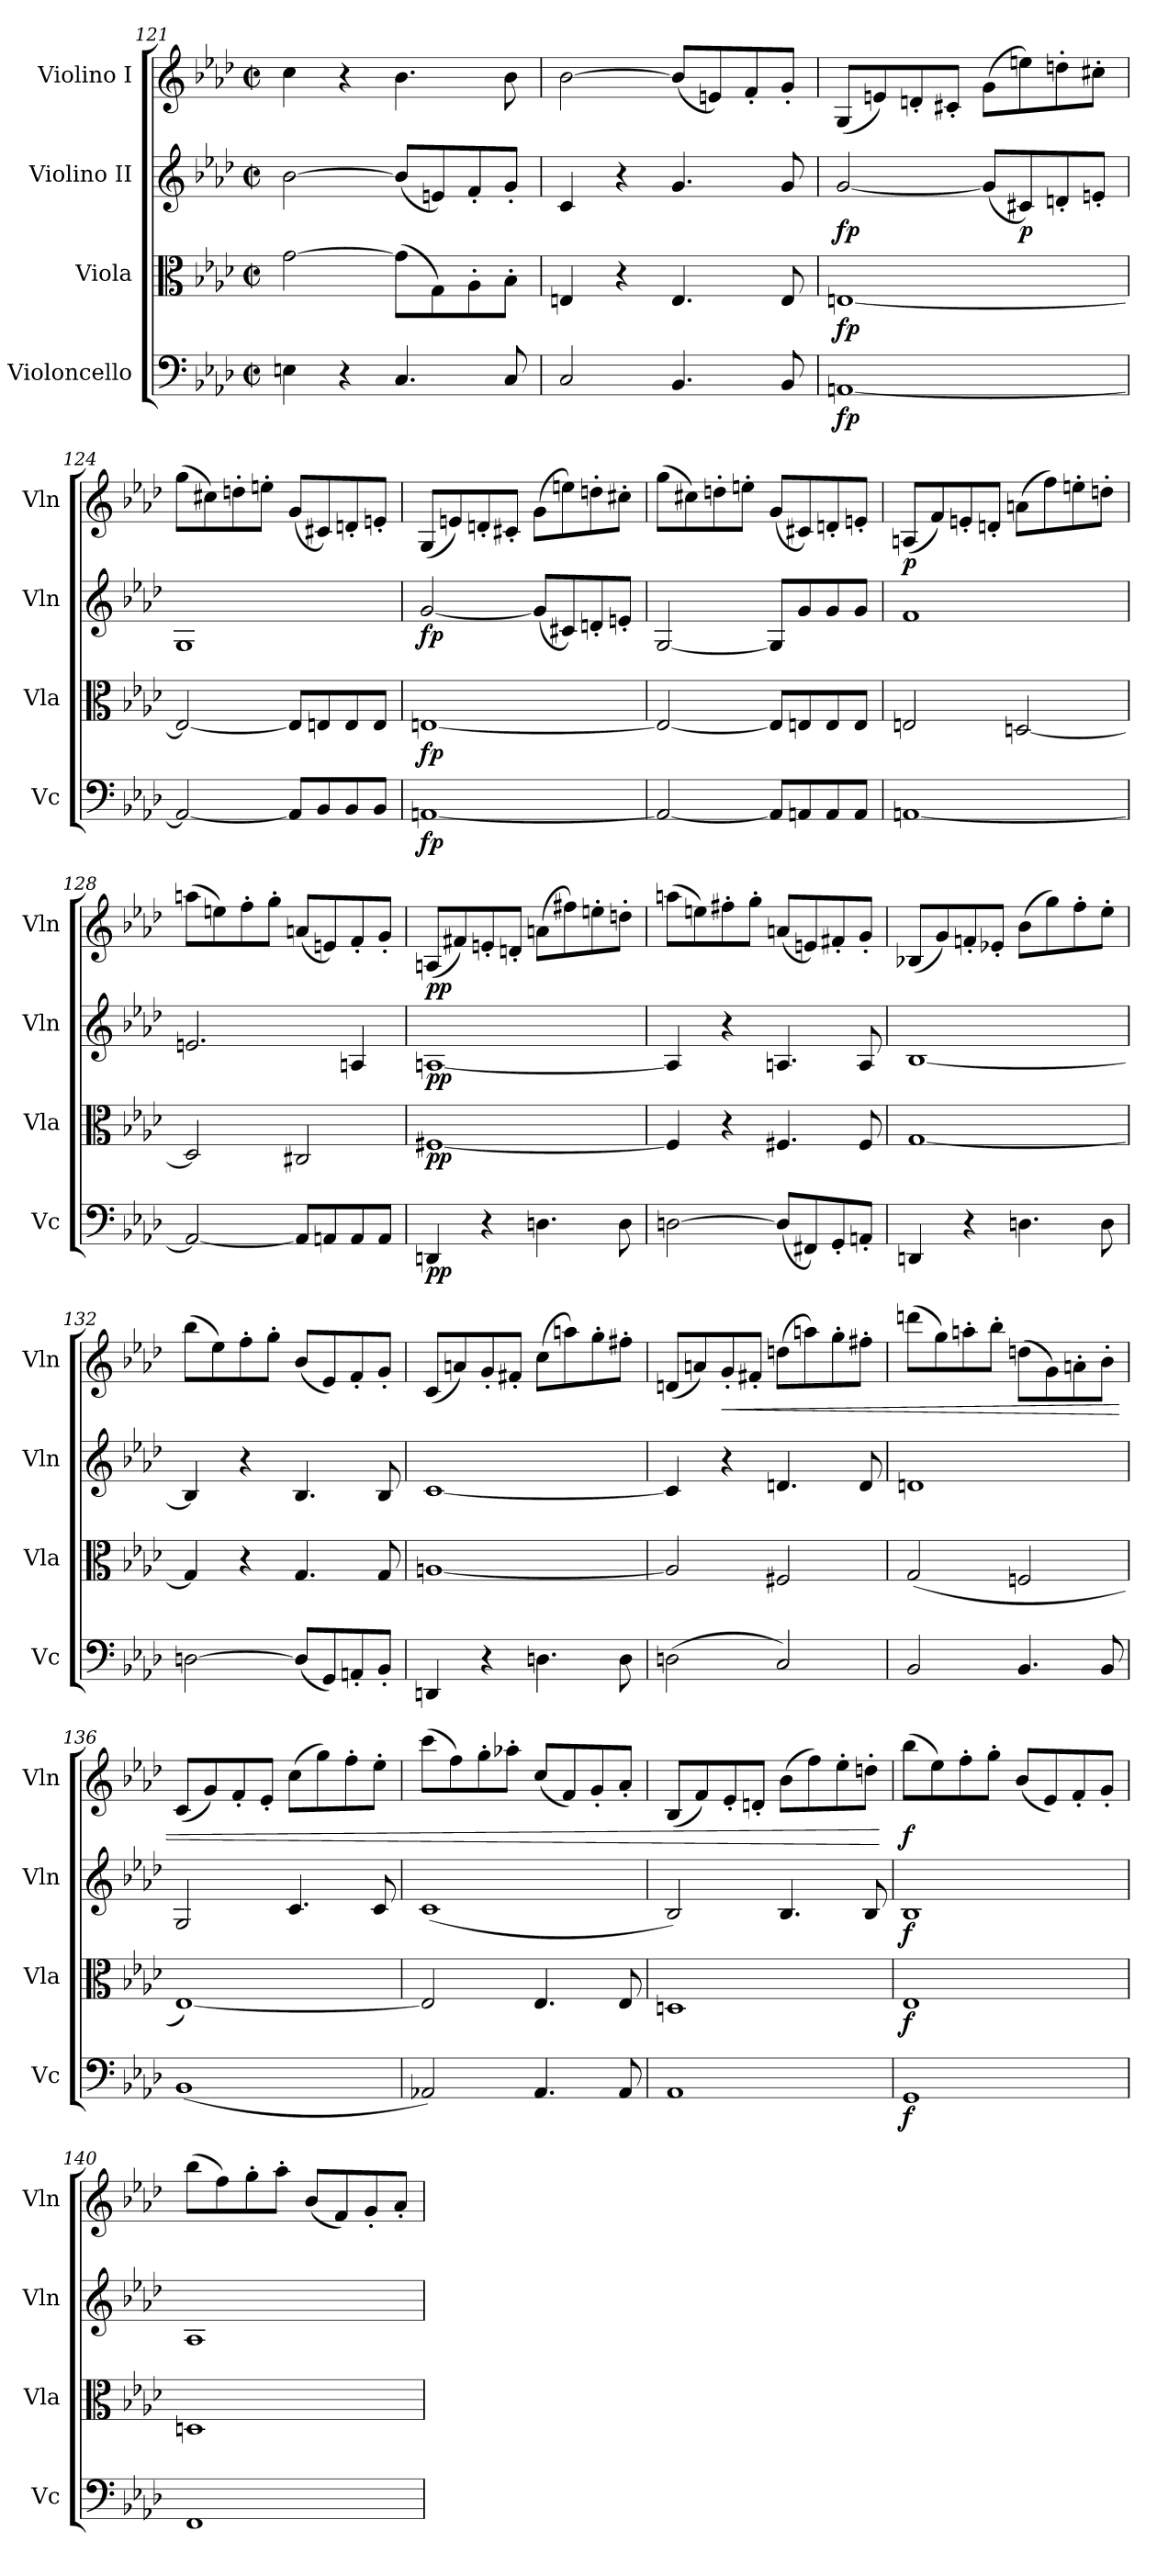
**kern	**dynam	**kern	**dynam	**kern	**dynam	**kern	**dynam
*part4	*part4	*part3	*part3	*part2	*part2	*part1	*part1
*staff4	*staff4	*staff3	*staff3	*staff2	*staff2	*staff1	*staff1
*I"Violoncello	*	*I"Viola	*	*I"Violino II	*	*I"Violino I	*
*I'Vc	*	*I'Vla	*	*I'Vln	*	*I'Vln	*
*clefF4	*	*clefC3	*	*clefG2	*	*clefG2	*
*k[b-e-a-d-]	*	*k[b-e-a-d-]	*	*k[b-e-a-d-]	*	*k[b-e-a-d-]	*
*M2/2	*	*M2/2	*	*M2/2	*	*M2/2	*
*met(c|)	*	*met(c|)	*	*met(c|)	*	*met(c|)	*
=121	=121	=121	=121	=121	=121	=121	=121
4En\	.	[2g\	.	[2b-\	.	4cc\	.
4r	.	.	.	.	.	4r	.
4.C/	.	(8g\L]	.	(8b-/L]	.	4.b-\	.
.	.	8G\)	.	8en/)	.	.	.
.	.	8A-'\	.	8f'/	.	.	.
8C/	.	8B-'\J	.	8g'/J	.	8b-\	.
=122	=122	=122	=122	=122	=122	=122	=122
2C/	.	4En/	.	4c/	.	[2b-\	.
.	.	4r	.	4r	.	.	.
4.BB-/	.	4.E/	.	4.g/	.	(8b-/L]	.
.	.	.	.	.	.	8en/)	.
.	.	.	.	.	.	8f'/	.
8BB-/	.	8E/	.	8g/	.	8g'/J	.
!!LO:LB:g=z
=123	=123	=123	=123	=123	=123	=123	=123
!	!LO:DY:b	!	!LO:DY:b	!	!LO:DY:b	!	!
[1AAn	fp	[1En	fp	[2g/	fp	(8G/L	.
.	.	.	.	.	.	8en/)	.
.	.	.	.	.	.	8dn'/	.
.	.	.	.	.	.	8c#X'/J	.
.	.	.	.	(8g/L]	.	(8g\L	.
!	!	!	!	!	!LO:DY:b	!	!
.	.	.	.	8c#X/)	p	8een\)	.
.	.	.	.	8dn'/	.	8ddn'\	.
.	.	.	.	8en'/J	.	8cc#X'\J	.
=124	=124	=124	=124	=124	=124	=124	=124
2AA/_	.	2E/_	.	1G	.	(8gg\L	.
.	.	.	.	.	.	8cc#X\)	.
.	.	.	.	.	.	8ddn'\	.
.	.	.	.	.	.	8een'\J	.
8AA/L]	.	8E/L]	.	.	.	(8g/L	.
8BB-/	.	8En/	.	.	.	8c#X/)	.
8BB-/	.	8E/	.	.	.	8dn'/	.
8BB-/J	.	8E/J	.	.	.	8en'/J	.
=125	=125	=125	=125	=125	=125	=125	=125
!	!LO:DY:b	!	!LO:DY:b	!	!LO:DY:b	!	!
[1AAn	fp	[1En	fp	[2g/	fp	(8G/L	.
.	.	.	.	.	.	8en/)	.
.	.	.	.	.	.	8dn'/	.
.	.	.	.	.	.	8c#X'/J	.
.	.	.	.	(8g/L]	.	(8g\L	.
.	.	.	.	8c#X/)	.	8een\)	.
.	.	.	.	8dn'/	.	8ddn'\	.
.	.	.	.	8en'/J	.	8cc#X'\J	.
=126	=126	=126	=126	=126	=126	=126	=126
2AA/_	.	2E/_	.	[2G/	.	(8gg\L	.
.	.	.	.	.	.	8cc#X\)	.
.	.	.	.	.	.	8ddn'\	.
.	.	.	.	.	.	8een'\J	.
8AA/L]	.	8E/L]	.	8G/L]	.	(8g/L	.
8AAn/	.	8En/	.	8g/	.	8c#X/)	.
8AA/	.	8E/	.	8g/	.	8dn'/	.
8AA/J	.	8E/J	.	8g/J	.	8en'/J	.
!!LO:LB:g=z
=127	=127	=127	=127	=127	=127	=127	=127
!	!LO:DY:b	!	!LO:DY:b	!	!LO:DY:b	!	!LO:DY:b
[1AAn	other-dynamics	2En/	other-dynamics	1f	other-dynamics	(8An/L	p
.	.	.	.	.	.	8f/)	.
.	.	.	.	.	.	8en'/	.
.	.	.	.	.	.	8dn'/J	.
.	.	[2Dn/	.	.	.	(8an\L	.
.	.	.	.	.	.	8ff\)	.
.	.	.	.	.	.	8een'\	.
.	.	.	.	.	.	8ddn'\J	.
=128	=128	=128	=128	=128	=128	=128	=128
2AA/_	.	2D/]	.	2.en/	.	(8aan\L	.
.	.	.	.	.	.	8een\)	.
.	.	.	.	.	.	8ff'\	.
.	.	.	.	.	.	8gg'\J	.
8AA/L]	.	2C#X/	.	.	.	(8an/L	.
8AAn/	.	.	.	.	.	8en/)	.
8AA/	.	.	.	4An/	.	8f'/	.
8AA/J	.	.	.	.	.	8g'/J	.
=129	=129	=129	=129	=129	=129	=129	=129
!	!LO:DY:b	!	!LO:DY:b	!	!LO:DY:b	!	!LO:DY:b
4DDn/	pp	[1F#X	pp	[1An	pp	(8An/L	pp
.	.	.	.	.	.	8f#X/)	.
4r	.	.	.	.	.	8en'/	.
.	.	.	.	.	.	8dn'/J	.
4.Dn\	.	.	.	.	.	(8an\L	.
.	.	.	.	.	.	8ff#X\)	.
.	.	.	.	.	.	8een'\	.
8D\	.	.	.	.	.	8ddn'\J	.
=130	=130	=130	=130	=130	=130	=130	=130
[2Dn\	.	4F#/]	.	4A/]	.	(8aan\L	.
.	.	.	.	.	.	8een\)	.
.	.	4r	.	4r	.	8ff#X'\	.
.	.	.	.	.	.	8gg'\J	.
(8D/L]	.	4.F#X/	.	4.An/	.	(8an/L	.
8FF#X/)	.	.	.	.	.	8en/)	.
8GG'/	.	.	.	.	.	8f#X'/	.
8AAn'/J	.	8F#/	.	8A/	.	8g'/J	.
!!LO:PB:g=z
=131	=131	=131	=131	=131	=131	=131	=131
4DDn/	.	[1G	.	[1B-	.	(8B-X/L	.
.	.	.	.	.	.	8g/)	.
4r	.	.	.	.	.	8fn'/	.
.	.	.	.	.	.	8e-X'/J	.
4.Dn\	.	.	.	.	.	(8b-\L	.
.	.	.	.	.	.	8gg\)	.
.	.	.	.	.	.	8ff'\	.
8D\	.	.	.	.	.	8ee-'\J	.
=132	=132	=132	=132	=132	=132	=132	=132
[2Dn\	.	4G/]	.	4B-/]	.	(8bb-\L	.
.	.	.	.	.	.	8ee-\)	.
.	.	4r	.	4r	.	8ff'\	.
.	.	.	.	.	.	8gg'\J	.
(8D/L]	.	4.G/	.	4.B-/	.	(8b-/L	.
8GG/)	.	.	.	.	.	8e-/)	.
8AAn'/	.	.	.	.	.	8f'/	.
8BB-'/J	.	8G/	.	8B-/	.	8g'/J	.
=133	=133	=133	=133	=133	=133	=133	=133
4DDn/	.	[1An	.	[1c	.	(8c/L	.
.	.	.	.	.	.	8an/)	.
4r	.	.	.	.	.	8g'/	.
.	.	.	.	.	.	8f#X'/J	.
4.Dn\	.	.	.	.	.	(8cc\L	.
.	.	.	.	.	.	8aan\)	.
.	.	.	.	.	.	8gg'\	.
8D\	.	.	.	.	.	8ff#X'\J	.
=134	=134	=134	=134	=134	=134	=134	=134
(2Dn\	.	2A/]	.	4c/]	.	(8dn/L	.
.	.	.	.	.	.	8an/)	.
!	!	!	!	!	!	!	!LO:HP:b
.	.	.	.	4r	.	8g'/	<
.	.	.	.	.	.	8f#X'/J	.
2C/)	.	2F#X/	.	4.dn/	.	(8ddn\L	.
.	.	.	.	.	.	8aan\)	.
.	.	.	.	.	.	8gg'\	.
.	.	.	.	8d/	.	8ff#X'\J	.
=135	=135	=135	=135	=135	=135	=135	=135
2BB-/	.	(2G/	.	1dn	.	(8dddn\L	.
.	.	.	.	.	.	8gg\)	.
.	.	.	.	.	.	8aan'\	.
.	.	.	.	.	.	8bb-'\J	.
4.BB-/	.	2Fn/	.	.	.	(8ddn\L	.
.	.	.	.	.	.	8g\)	.
.	.	.	.	.	.	8an'\	.
8BB-/	.	.	.	.	.	8b-'\J	.
!!LO:LB:g=z
=136	=136	=136	=136	=136	=136	=136	=136
(1BB-	.	[1E-)	.	2G/	.	(8c/L	.
.	.	.	.	.	.	8g/)	.
.	.	.	.	.	.	8f'/	.
.	.	.	.	.	.	8e-'/J	.
.	.	.	.	4.c/	.	(8cc\L	.
.	.	.	.	.	.	8gg\)	.
.	.	.	.	.	.	8ff'\	.
.	.	.	.	8c/	.	8ee-'\J	.
=137	=137	=137	=137	=137	=137	=137	=137
2AA-X/)	.	2E-/]	.	(1c	.	(8ccc\L	.
.	.	.	.	.	.	8ff\)	.
.	.	.	.	.	.	8gg'\	.
.	.	.	.	.	.	8aa-X'\J	.
4.AA-/	.	4.E-/	.	.	.	(8cc/L	.
.	.	.	.	.	.	8f/)	.
.	.	.	.	.	.	8g'/	.
8AA-/	.	8E-/	.	.	.	8a-'/J	.
=138	=138	=138	=138	=138	=138	=138	=138
1AA-	.	1Dn	.	2B-/)	.	(8B-/L	.
.	.	.	.	.	.	8f/)	.
.	.	.	.	.	.	8e-'/	.
.	.	.	.	.	.	8dn'/J	.
.	.	.	.	4.B-/	.	(8b-\L	.
.	.	.	.	.	.	8ff\)	.
.	.	.	.	.	.	8ee-'\	.
.	.	.	.	8B-/	.	8ddn'\J	.
.	.	.	.	.	.	.	[
=139	=139	=139	=139	=139	=139	=139	=139
!	!LO:DY:b	!	!LO:DY:b	!	!LO:DY:b	!	!LO:DY:b
1GG	f	1E-	f	1B-	f	(8bb-\L	f
.	.	.	.	.	.	8ee-\)	.
.	.	.	.	.	.	8ff'\	.
.	.	.	.	.	.	8gg'\J	.
.	.	.	.	.	.	(8b-/L	.
.	.	.	.	.	.	8e-/)	.
.	.	.	.	.	.	8f'/	.
.	.	.	.	.	.	8g'/J	.
=140	=140	=140	=140	=140	=140	=140	=140
1FF	.	1Dn	.	1A-	.	(8bb-\L	.
.	.	.	.	.	.	8ff\)	.
.	.	.	.	.	.	8gg'\	.
.	.	.	.	.	.	8aa-'\J	.
.	.	.	.	.	.	(8b-/L	.
.	.	.	.	.	.	8f/)	.
.	.	.	.	.	.	8g'/	.
.	.	.	.	.	.	8a-'/J	.
=	=	=	=	=	=	=	=
*-	*-	*-	*-	*-	*-	*-	*-
